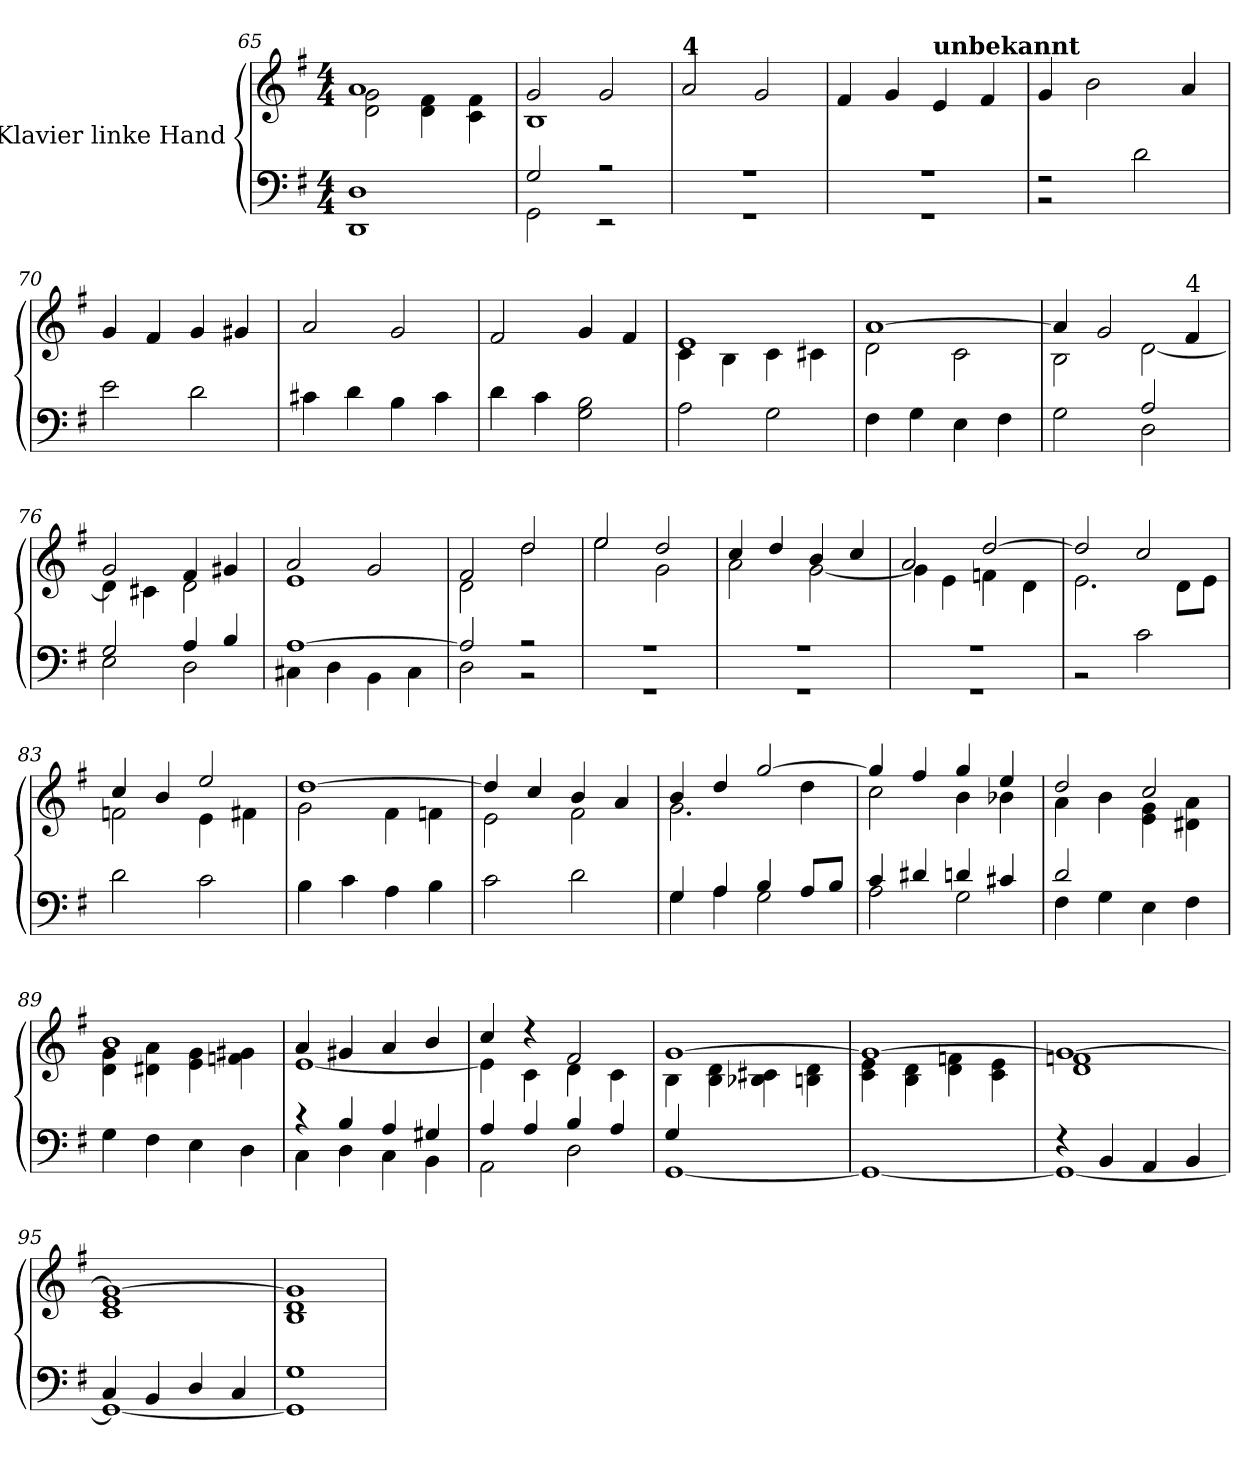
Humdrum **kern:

**kern	**kern
*part1	*part1
*staff2	*staff1
*I"Klavier linke Hand	*
*clefF4	*clefG2
*k[f#]	*k[f#]
*M4/4	*M4/4
=65	=65
*^	*^
1D	1DD	1a	2d\ 2g\
.	.	.	4d\ 4f#\
.	.	.	4c\ 4f#\
!!LO:PB:g=z	!!
=66	=66	=66	=66
2G/	2GG\	2g/	1B
2r	2r	2g/	.
*	*	*v	*v
=67	=67	=67
!	!	!LO:TX:a:B:t=4
1r	1r	2a/
.	.	2g/
!!LO:PB:g=z
=68	=68	=68
1r	1r	4f#/
.	.	4g/
!	!	!LO:TX:a:B:t=unbekannt
.	.	4e/
.	.	4f#/
!!LO:LB:g=z
=69	=69	=69
2r	2r	4g/
.	.	2b\
2ryy	2d\	.
.	.	4a/
=70	=70	=70
1ryy	2e\	4g/
.	.	4f#/
.	2d\	4g/
.	.	4g#X/
=71	=71	=71
1ryy	4c#X\	2a/
.	4d\	.
.	4B\	2g/
.	4c#\	.
=72	=72	=72
1ryy	4d\	2f#/
.	4c\	.
.	2G\ 2B\	4g/
.	.	4f#/
=73	=73	=73
*	*	*^
1ryy	2A\	1e	4c\
.	.	.	4B\
.	2G\	.	4c\
.	.	.	4c#X\
=74	=74	=74	=74
1ryy	4F#\	[1a	2d\
.	4G\	.	.
.	4E\	.	2c\
.	4F#\	.	.
!!LO:LB:g=z	!!
=75	=75	=75	=75
2ryy	2G\	4a/]	2B\
.	.	2g/	.
2A/	2D\	.	[2d\
!	!	!LO:TX:a:t=4	!
.	.	4f#/	.
=76	=76	=76	=76
2G/	2E\	2g/	4d\]
.	.	.	4c#X\
4A/	2D\	4f#/	2d\
4B/	.	4g#X/	.
=77	=77	=77	=77
[1A	4C#X\	2a/	1e
.	4D\	.	.
.	4BB\	2g/	.
.	4C#\	.	.
=78	=78	=78	=78
2A/]	2D\	2f#/	2d\
2r	2r	2dd/	2dd\
!!LO:LB:g=z	!!
=79	=79	=79	=79
1r	1r	2ee/	2ee\
.	.	2dd/	2g\
=80	=80	=80	=80
1r	1r	4cc/	2a\
.	.	4dd/	.
.	.	4b/	[2g\
.	.	4cc/	.
=81	=81	=81	=81
1r	1r	2a/	4g\]
.	.	.	4e\
.	.	[2dd/	4fn\
.	.	.	4d\
=82	=82	=82	=82
1ryy	2r	2dd/]	2.e\
.	2c\	2cc/	.
.	.	.	8d\L
.	.	.	8e\J
=83	=83	=83	=83
1ryy	2d\	4cc/	2fn\
.	.	4b/	.
.	2c\	2ee/	4e\
.	.	.	4f#X\
=84	=84	=84	=84
1ryy	4B\	[1dd	2g\
.	4c\	.	.
.	4A\	.	4f#\
.	4B\	.	4fn\
!!LO:LB:g=z	!!
=85	=85	=85	=85
1ryy	2c\	4dd/]	2e\
.	.	4cc/	.
.	2d\	4b/	2f#\
.	.	4a/	.
=86	=86	=86	=86
4G/	4G\	4b/	2.g\
4A/	4A\	4dd/	.
4B/	2G\	[2gg/	.
8A/L	.	.	4dd\
8B/J	.	.	.
=87	=87	=87	=87
4c/	2A\	4gg/]	2cc\
4d#X/	.	4ff#/	.
4dn/	2G\	4gg/	4b\
4c#X/	.	4ee/	4b-X\
!!LO:LB:g=z	!!
=88	=88	=88	=88
2d/	4F#\	2dd/	4a\
.	4G\	.	4b\
2ryy	4E\	2cc/	4e\ 4g\
.	4F#\	.	4d#X\ 4a\
=89	=89	=89	=89
1ryy	4G\	1b	4d\ 4g\
.	4F#\	.	4d#X\ 4a\
.	4E\	.	4e\ 4g\
.	4D\	.	4fn\ 4g#X\
=90	=90	=90	=90
4r	4C\	4a/	[1e
4B/	4D\	4g#X/	.
4A/	4C\	4a/	.
4G#X/	4BB\	4b/	.
=91	=91	=91	=91
4A/	2AA\	4cc/	4e\]
4A/	.	4r	4c\
4B/	2D\	2f#/	4d\
4A/	.	.	4c\
=92	=92	=92	=92
4G/	[1GG	[1g	4B\
4ryy	.	.	4B\ 4d\
4ryy	.	.	4B-X\ 4c#X\
4ryy	.	.	4Bn\ 4d\
!!LO:PB:g=z	!!
=93	=93	=93	=93
4ryy	1GG_	1g_	4c\ 4e\
4ryy	.	.	4B\ 4d\
4ryy	.	.	4d\ 4fn\
4ryy	.	.	4c\ 4e\
=94	=94	=94	=94
4r	1GG_	1g_	1d 1fn
4BB/	.	.	.
4AA/	.	.	.
4BB/	.	.	.
=95	=95	=95	=95
4C/	1GG_	1g_	1c 1e
4BB/	.	.	.
4D/	.	.	.
4C/	.	.	.
=96	=96	=96	=96
1G	1GG]	1g]	1B 1d
*v	*v	*	*
*	*v	*v
=	=
*-	*-
